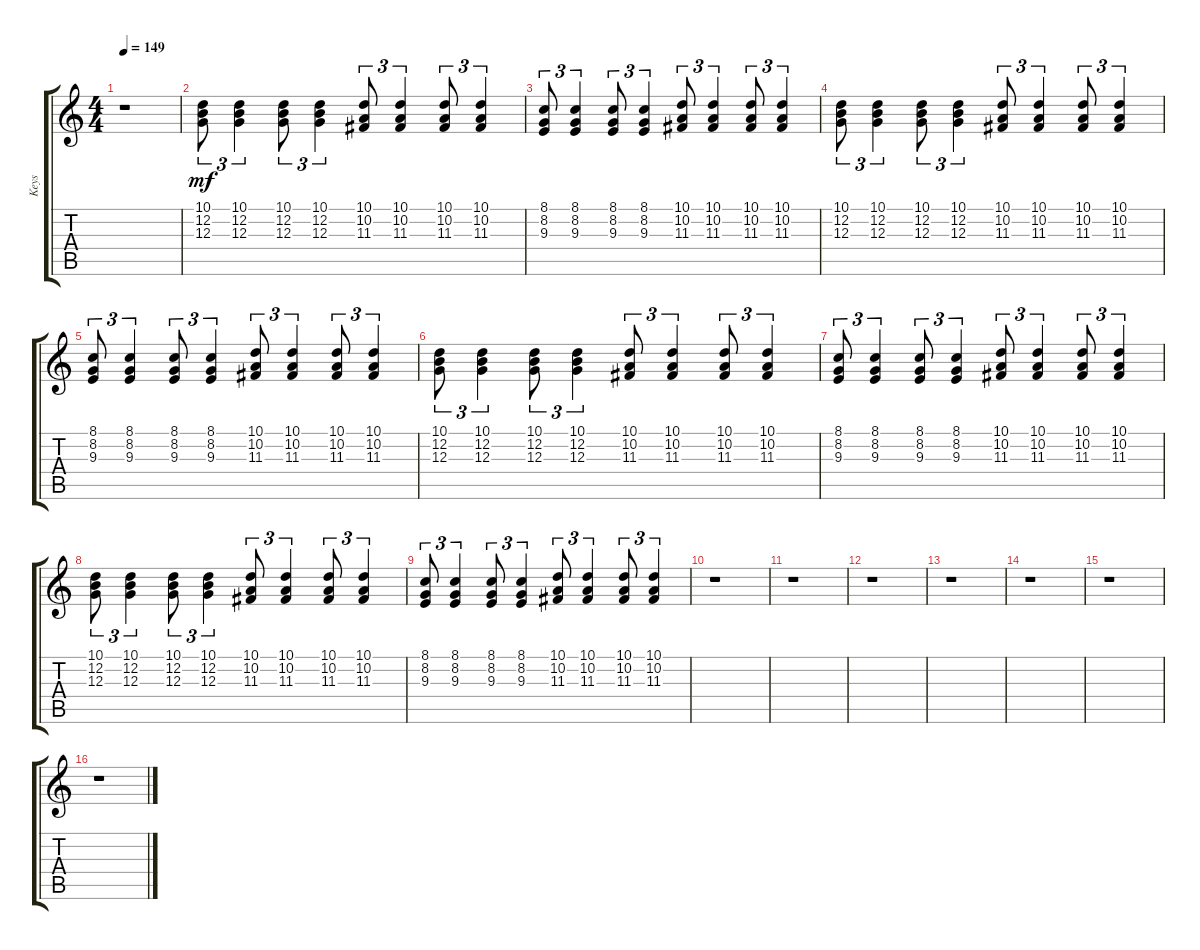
\track ("Keys" "Keys") {instrument synthstrings1}
\staff {score tabs}
\tuning (E4 B3 G3 D3 A2 E2) {hide}
\ts (4 4)
\tempo 149
\clef g2
\ks c
r.1{dy f} |
(10.1 12.2 12.3).8{tu (3 2) dy mf volume 12} (10.1 12.2 12.3).4{tu (3 2)} (10.1 12.2 12.3).8{tu (3 2)} (10.1 12.2 12.3).4{tu (3 2)} (10.1 10.2 11.3).8{tu (3 2)} (10.1 10.2 11.3).4{tu (3 2)} (10.1 10.2 11.3).8{tu (3 2)} (10.1 10.2 11.3).4{tu (3 2)} |
(8.1 8.2 9.3).8{tu (3 2)} (8.1 8.2 9.3).4{tu (3 2)} (8.1 8.2 9.3).8{tu (3 2)} (8.1 8.2 9.3).4{tu (3 2)} (10.1 10.2 11.3).8{tu (3 2)} (10.1 10.2 11.3).4{tu (3 2)} (10.1 10.2 11.3).8{tu (3 2)} (10.1 10.2 11.3).4{tu (3 2)} |
(10.1 12.2 12.3).8{tu (3 2)} (10.1 12.2 12.3).4{tu (3 2)} (10.1 12.2 12.3).8{tu (3 2)} (10.1 12.2 12.3).4{tu (3 2)} (10.1 10.2 11.3).8{tu (3 2)} (10.1 10.2 11.3).4{tu (3 2)} (10.1 10.2 11.3).8{tu (3 2)} (10.1 10.2 11.3).4{tu (3 2)} |
(8.1 8.2 9.3).8{tu (3 2)} (8.1 8.2 9.3).4{tu (3 2)} (8.1 8.2 9.3).8{tu (3 2)} (8.1 8.2 9.3).4{tu (3 2)} (10.1 10.2 11.3).8{tu (3 2)} (10.1 10.2 11.3).4{tu (3 2)} (10.1 10.2 11.3).8{tu (3 2)} (10.1 10.2 11.3).4{tu (3 2)} |
(10.1 12.2 12.3).8{tu (3 2)} (10.1 12.2 12.3).4{tu (3 2)} (10.1 12.2 12.3).8{tu (3 2)} (10.1 12.2 12.3).4{tu (3 2)} (10.1 10.2 11.3).8{tu (3 2)} (10.1 10.2 11.3).4{tu (3 2)} (10.1 10.2 11.3).8{tu (3 2)} (10.1 10.2 11.3).4{tu (3 2)} |
(8.1 8.2 9.3).8{tu (3 2)} (8.1 8.2 9.3).4{tu (3 2)} (8.1 8.2 9.3).8{tu (3 2)} (8.1 8.2 9.3).4{tu (3 2)} (10.1 10.2 11.3).8{tu (3 2)} (10.1 10.2 11.3).4{tu (3 2)} (10.1 10.2 11.3).8{tu (3 2)} (10.1 10.2 11.3).4{tu (3 2)} |
(10.1 12.2 12.3).8{tu (3 2)} (10.1 12.2 12.3).4{tu (3 2)} (10.1 12.2 12.3).8{tu (3 2)} (10.1 12.2 12.3).4{tu (3 2)} (10.1 10.2 11.3).8{tu (3 2)} (10.1 10.2 11.3).4{tu (3 2)} (10.1 10.2 11.3).8{tu (3 2)} (10.1 10.2 11.3).4{tu (3 2)} |
(8.1 8.2 9.3).8{tu (3 2)} (8.1 8.2 9.3).4{tu (3 2)} (8.1 8.2 9.3).8{tu (3 2)} (8.1 8.2 9.3).4{tu (3 2)} (10.1 10.2 11.3).8{tu (3 2)} (10.1 10.2 11.3).4{tu (3 2)} (10.1 10.2 11.3).8{tu (3 2)} (10.1 10.2 11.3).4{tu (3 2)} |
r.1 |
r.1 |
r.1 |
r.1 |
r.1 |
r.1 |
r.1
